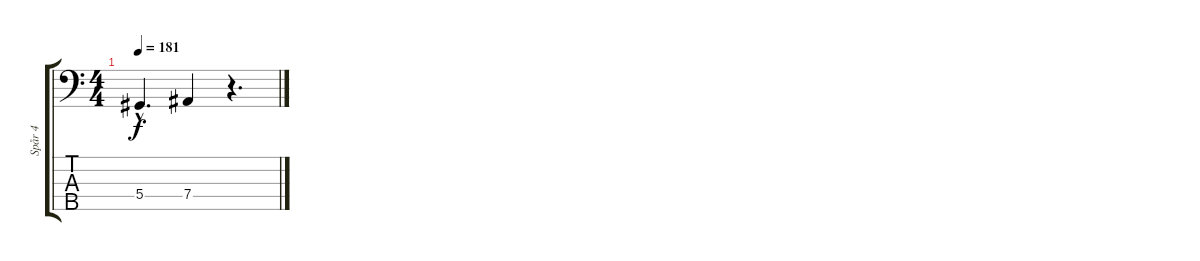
\track ("Spår 4" "Spår 4") {instrument electricbasspick}
\staff {score tabs}
\tuning (Gb2 Db2 Ab1 Eb1 Bb0) {hide}
\ts (4 4)
\tempo 181
\clef f4
\ks c
5.4{hac}.4{d dy f} 7.4.4 r.4{d}
